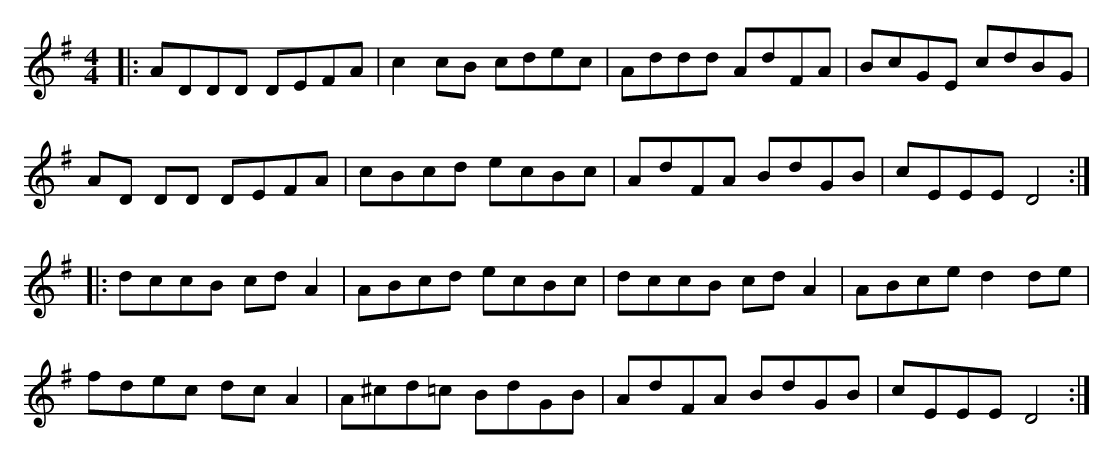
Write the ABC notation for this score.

X:1
M:4/4
K:Dmix
|:ADDD DEFA|c2 cB cdec|Addd AdFA|BcGE cdBG|
AD DD DEFA|cBcd ecBc|AdFA BdGB|cEEE D4:|
|:dccB cd A2|ABcd ecBc|dccB cd A2|ABce d2 de|
fdec dc A2|A^cd=c BdGB|AdFA BdGB|cEEE D4:|
